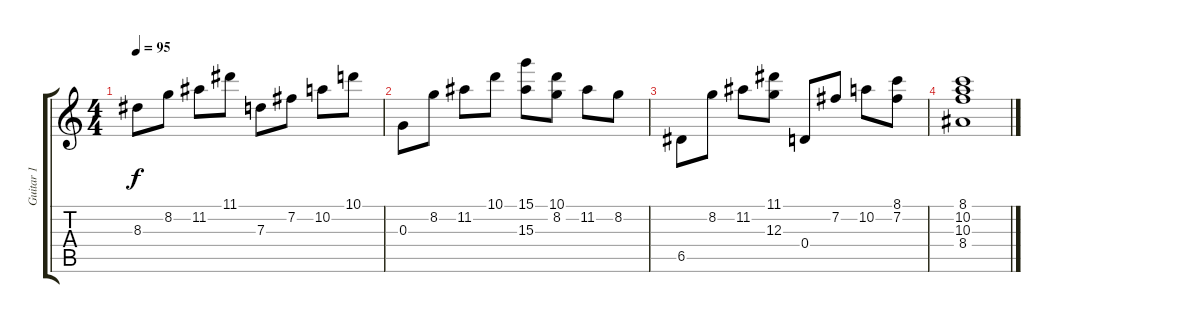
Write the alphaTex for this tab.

\track ("Guitar 1" "Guitar 1") {instrument electricguitarjazz}
\staff {score tabs}
\tuning (E4 B3 G3 D3 A2 E2) {hide}
\ts (4 4)
\tempo 95
\clef g2
\ks c
8.3.8{dy f} 8.2.8 11.2.8 11.1.8 7.3.8 7.2.8 10.2.8 10.1.8 |
0.3.8 8.2.8 11.2.8 10.1.8 (15.1 15.3).8 (10.1 8.2).8 11.2.8 8.2.8 |
6.5.8 8.2.8 11.2.8 (11.1 12.3).8 0.4.8 7.2.8 10.2.8 (8.1 7.2).8 |
(8.1 10.2 10.3 8.4).1
